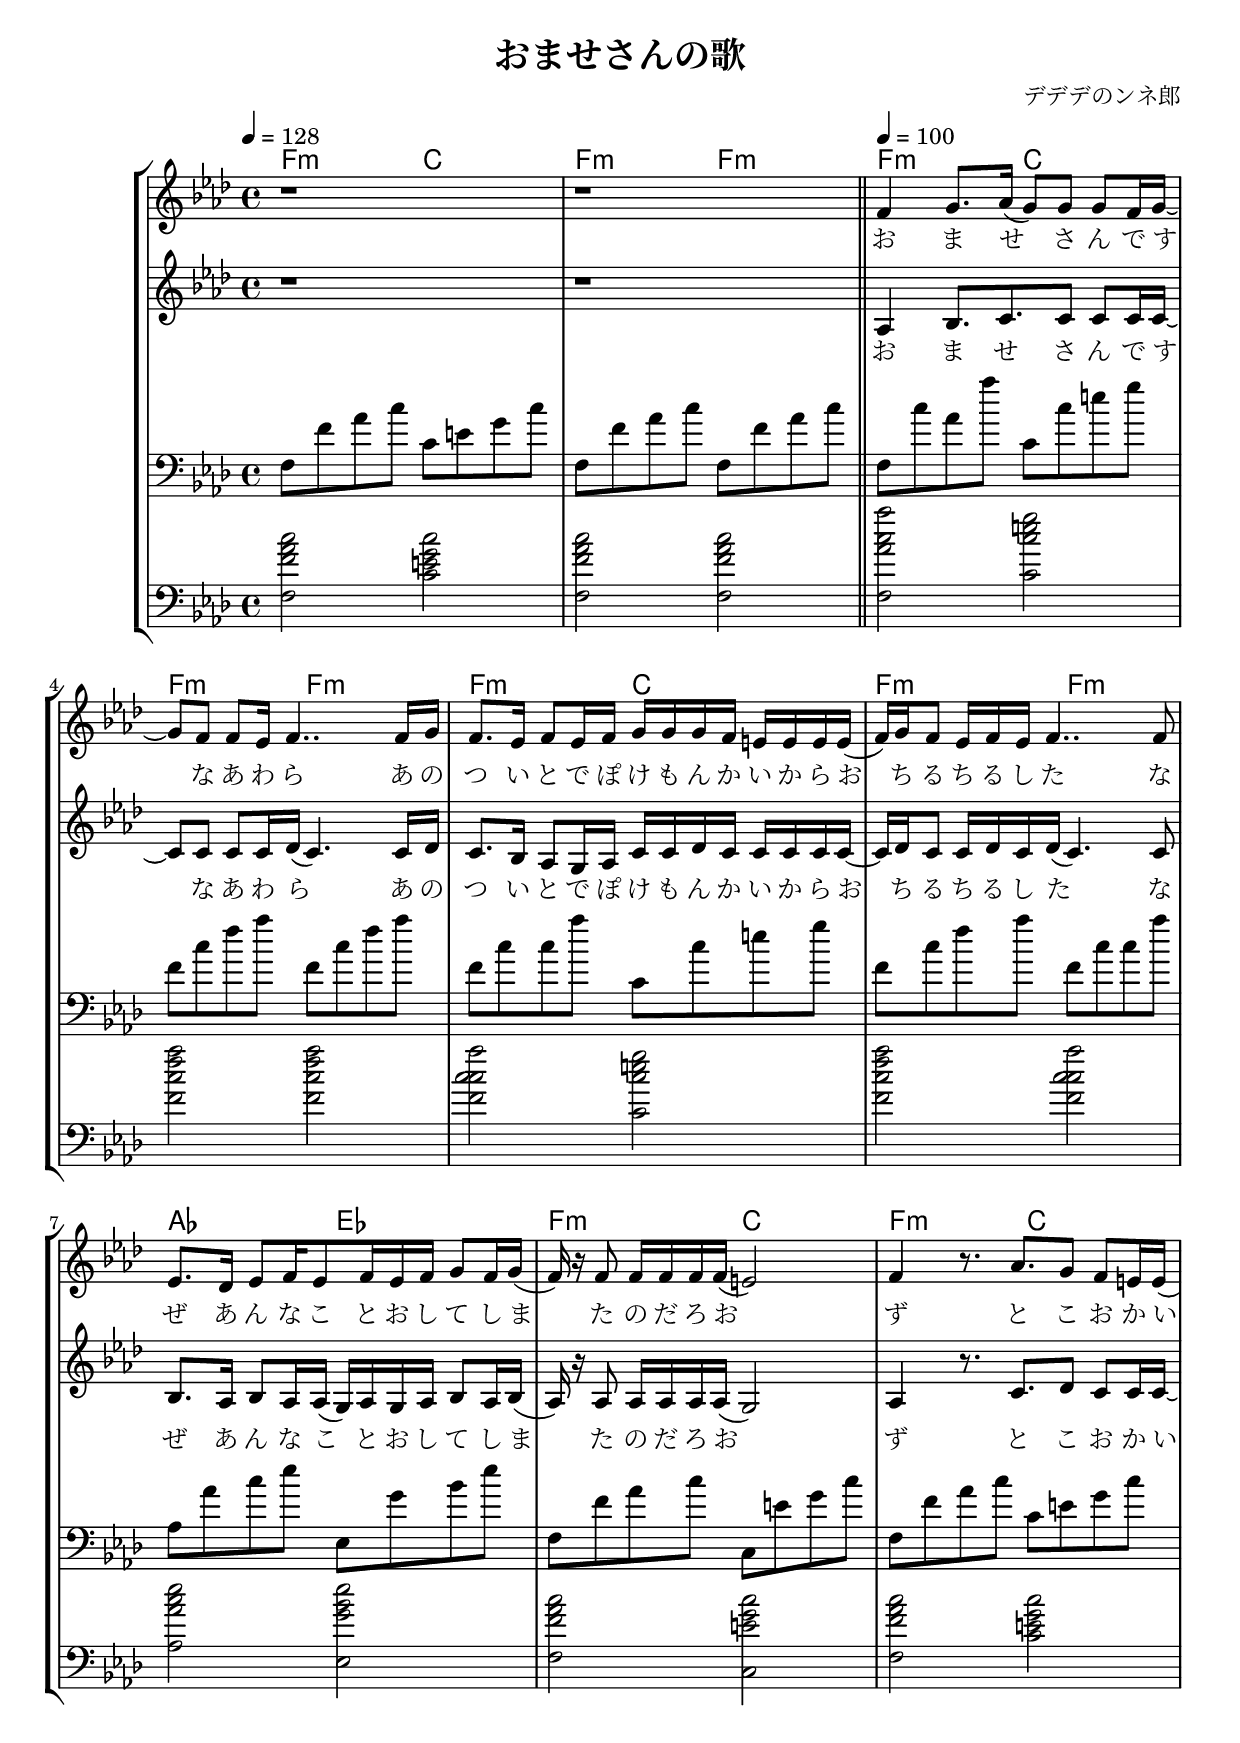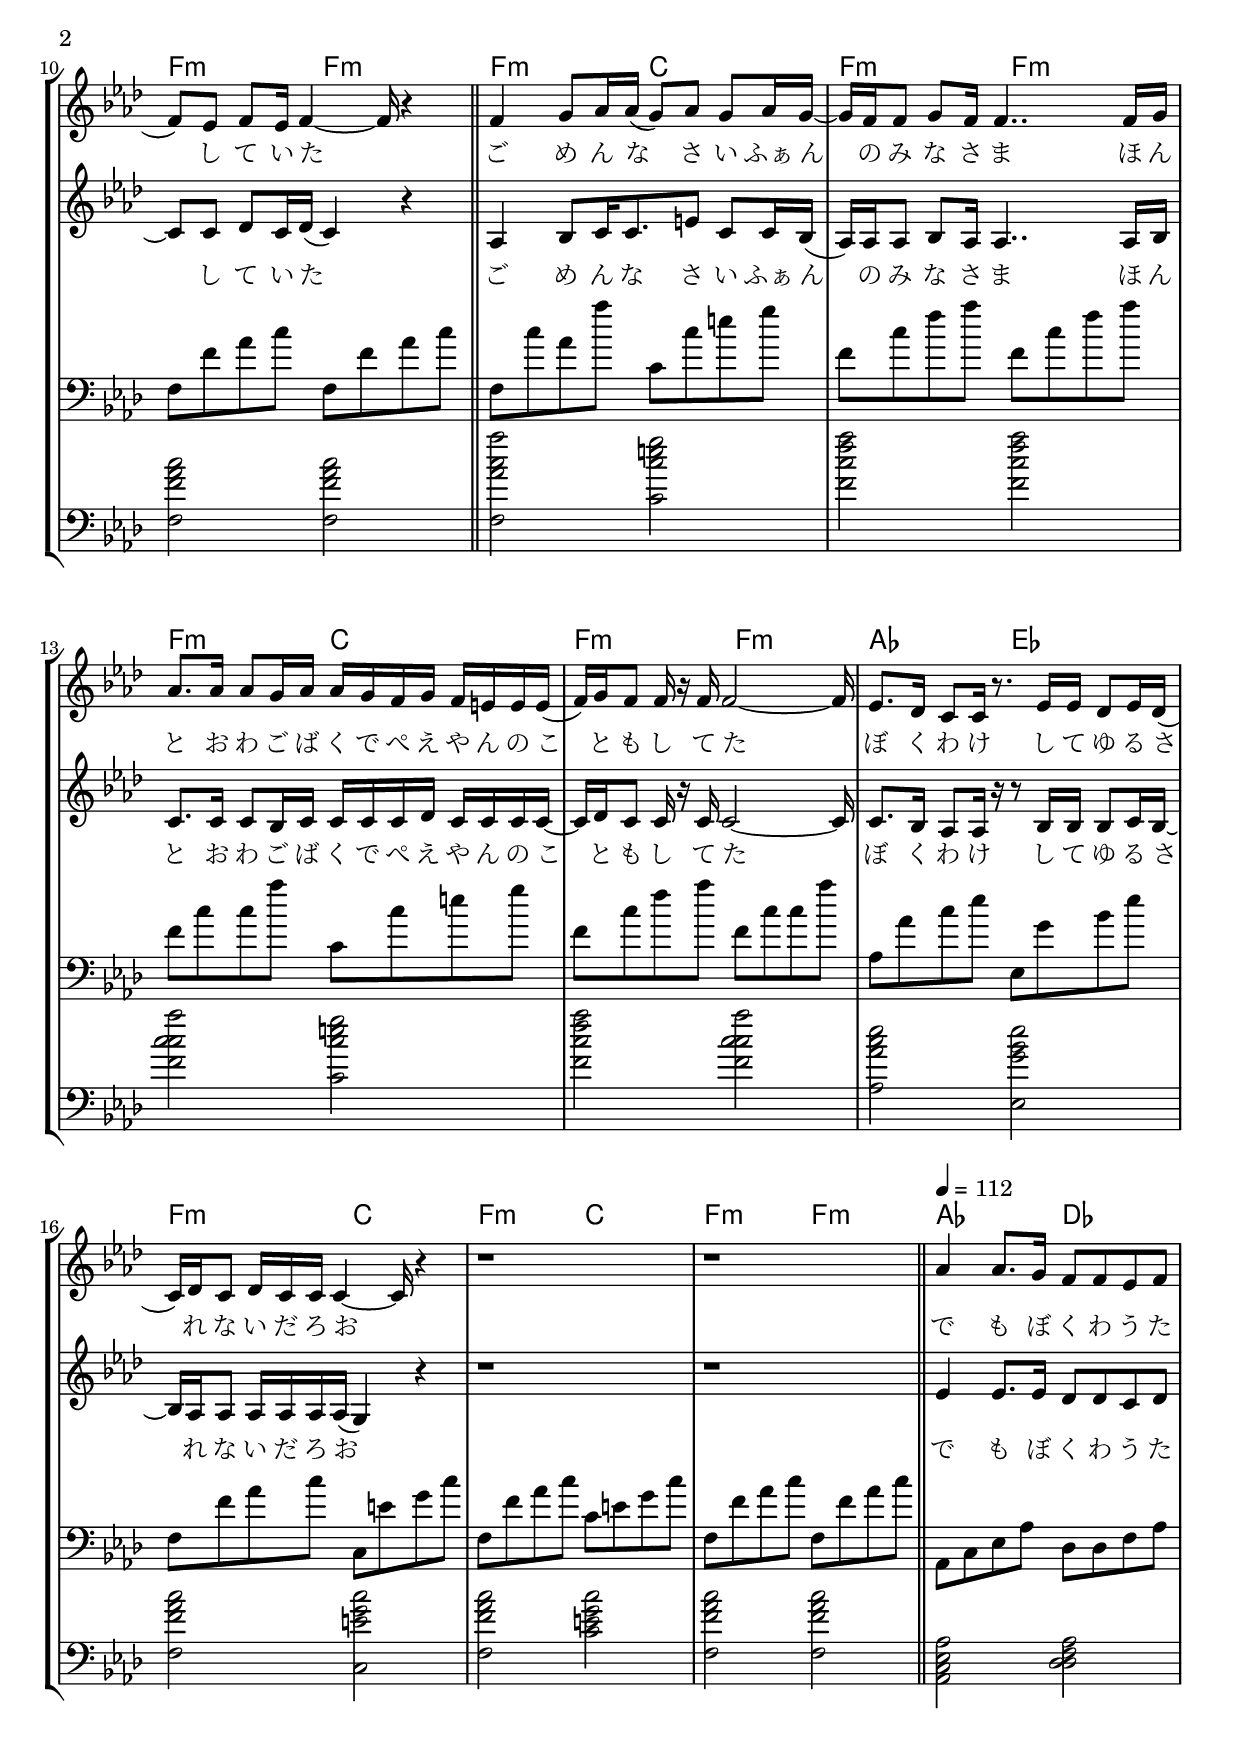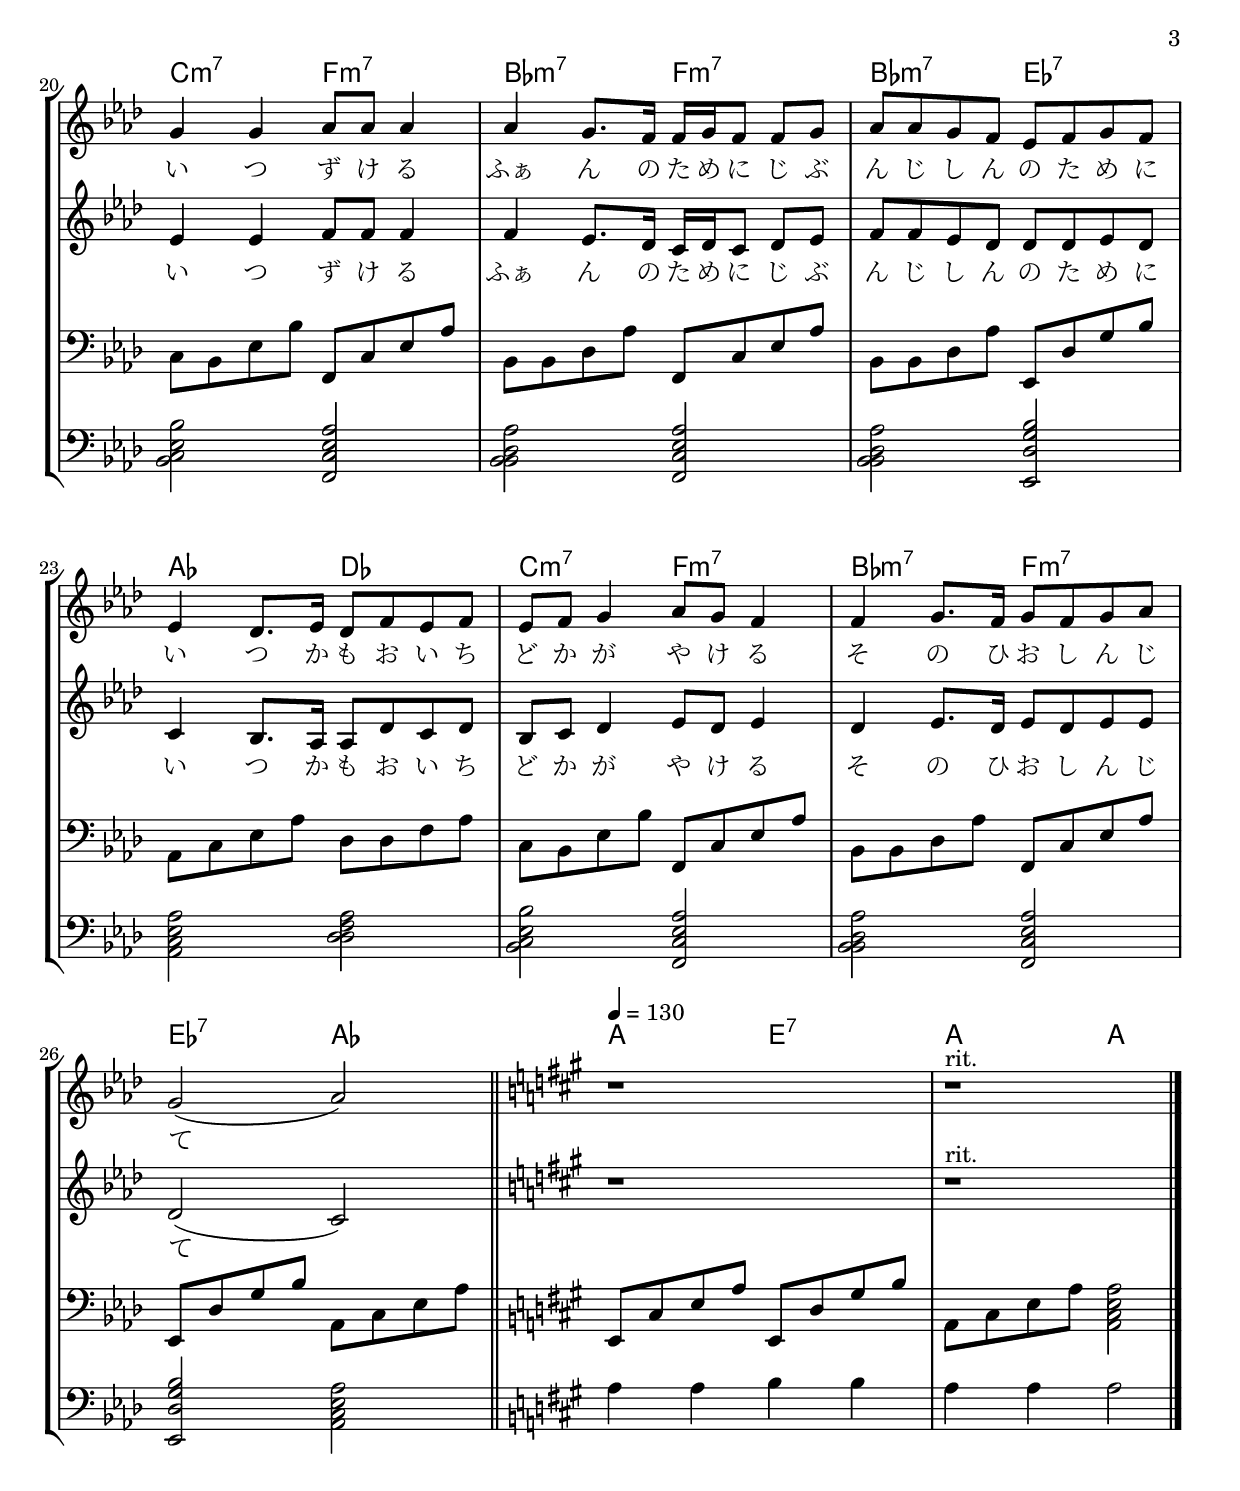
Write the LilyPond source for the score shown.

\version "2.12.1"

\header {
	title = \markup {おませさんの歌}
	composer = \markup \center-column {デデデのンネ郎}
}

harmony = \chordmode {
	f2:m c f:m f:m 

	f:m c f:m f:m f:m c f:m f:m as es f:m c f:m c f:m f:m 

	f:m c f:m f:m f:m c f:m f:m as es f:m c f:m c f:m f:m 

	as des c:min7 f:min7 bes:min7 f:min7 bes:min7 es:7 as des c:min7 f:min7 bes:min7 f:min7 es:7 as 

	a e:7 a a 
}

melody = {
	\key as \major
	\tempo 4 = 128
	r1 | r1   
	\set Staff.midiInstrument = #"mmi0.42"
		\tempo 4 = 100
 f'4  g'8.  as'16  (g'8)  g'8  g'8  f'16  g'16~ 
	g'8  f'8  f'8  es'16  f'4..  f'16  g'16 
	f'8.  es'16  f'8  es'16  f'16  g'16  g'16  g'16  f'16  e'16  e'16  e'16  e'16 
	(f'16)  g'16  f'8  es'16  f'16  es'16  f'4..  f'8 
	es'8.  des'16  es'8  f'16  es'8  f'16  es'16  f'16  g'8  f'16  g'16 
	(f'16)  r16  f'8  f'16  f'16  f'16  f'16  (e'2) 
	f'4  r8.  as'8.  g'8  f'8  e'16  e'16 
	(f'8)  es'8  f'8  es'16  f'4~f'16  	r4 	\set Staff.midiInstrument = #"mmi0.42"
	 f'4  g'8  as'16  as'16  (g'8)  as'8  g'8  as'16  g'16~ 
	g'16  f'16  f'8  g'8  f'16  f'4..  f'16  g'16 
	as'8.  as'16  as'8  g'16  as'16  as'16  g'16  f'16  g'16  f'16  e'16  e'16  e'16 
	(f'16)  g'16  f'8  f'16  r16  f'16  f'2~f'16 
	es'8.  des'16  c'8  c'16  r8.  es'16  es'16  des'8  es'16  des'16 
	(c'16)  des'16  c'8  des'16  c'16  c'16  c'4~c'16  	r4 r1 r1 	\set Staff.midiInstrument = #"mmi0.42"
		\tempo 4 = 112
as'4  as'8.  g'16  f'8  f'8  es'8  f'8 
	g'4  g'4  as'8  as'8  as'4 
	as'4  g'8.  f'16  f'16  g'16  f'8  f'8  g'8 
	as'8  as'8  g'8  f'8  es'8  f'8  g'8  f'8 
	es'4  des'8.  es'16  des'8  f'8  es'8  f'8 
	es'8  f'8  g'4  as'8  g'8  f'4 
	f'4  g'8.  f'16  g'8  f'8  g'8  as'8 
	g'2  (as'2)
	\key a \major
	\tempo 4 = 130
	r1 | r1^"rit." \bar "|."
}

words = \lyricmode {
	
	お  ま  せ  さ  ん  で  す  な  あ  わ  ら  あ  の  つ  い  と  で  ぽ  け  も  ん  か  い  か  ら  お  ち  る  ち  る  し  た  な  ぜ  あ  ん  な  こ  と  お  し  て  し  ま  た  の  だ  ろ  お  ず  と  こ  お  か  い  し  て  い  た  
	ご  め  ん  な  さ  い  ふぁ  ん  の  み  な  さ  ま  ほ  ん  と  お  わ  ご  ば  く  で  ぺ  え  や  ん  の  こ  と  も  し  て  た  ぼ  く  わ  け  し  て  ゆ  る  さ  れ  な  い  だ  ろ  お  
	で  も  ぼ  く  わ  う  た  い  つ  ず  け  る  ふぁ  ん  の  た  め  に  じ  ぶ  ん  じ  し  ん  の  た  め  に  い  つ  か  も  お  い  ち  ど  か  が  や  け  る  そ  の  ひ  お  し  ん  じ  て  
	
}

secondmelody = {
	\key as \major
	\tempo 4 = 128
	r1 | r1   
	\set Staff.midiInstrument = #"fss0.35"
		\tempo 4 = 100
 as4  bes8.  c'8.  c'8  c'8  c'16  c'16~ 
	c'8  c'8  c'8  c'16  des'16  (c'4.)  c'16  des'16 
	c'8.  bes16  as8  g16  as16  c'16  c'16  des'16  c'16  c'16  c'16  c'16  c'16~ 
	c'16  des'16  c'8  c'16  des'16  c'16  des'16  (c'4.)  c'8 
	bes8.  as16  bes8  as16  as16  (g16)  as16  g16  as16  bes8  as16  bes16 
	(as16)  r16  as8  as16  as16  as16  as16  (g2) 
	as4  r8.  c'8.  des'8  c'8  c'16  c'16~ 
	c'8  c'8  des'8  c'16  des'16  (c'4)  	r4 	\set Staff.midiInstrument = #"fss0.35"
	 as4  bes8  c'16  c'8.  e'8  c'8  c'16  bes16 
	(as16)  as16  as8  bes8  as16  as4..  as16  bes16 
	c'8.  c'16  c'8  bes16  c'16  c'16  c'16  c'16  des'16  c'16  c'16  c'16  c'16~ 
	c'16  des'16  c'8  c'16  r16  c'16  c'2~c'16 
	c'8.  bes16  as8  as16  r16  r8  bes16  bes16  bes8  c'16  bes16~ 
	bes16  as16  as8  as16  as16  as16  as16  (g4)  	r4 r1 r1 	\set Staff.midiInstrument = #"fss0.32"
		\tempo 4 = 112
es'4  es'8.  es'16  des'8  des'8  c'8  des'8 
	es'4  es'4  f'8  f'8  f'4 
	f'4  es'8.  des'16  c'16  des'16  c'8  des'8  es'8 
	f'8  f'8  es'8  des'8  des'8  des'8  es'8  des'8 
	c'4  bes8.  as16  as8  des'8  c'8  des'8 
	bes8  c'8  des'4  es'8  des'8  es'4 
	des'4  es'8.  des'16  es'8  des'8  es'8  es'8 
	des'2  (c'2)
	\key a \major
	\tempo 4 = 130
	r1 | r1^"rit." \bar "|."
}

secondwords = \lyricmode {
	
	お  ま  せ  さ  ん  で  す  な  あ  わ  ら  あ  の  つ  い  と  で  ぽ  け  も  ん  か  い  か  ら  お  ち  る  ち  る  し  た  な  ぜ  あ  ん  な  こ  と  お  し  て  し  ま  た  の  だ  ろ  お  ず  と  こ  お  か  い  し  て  い  た  
	ご  め  ん  な  さ  い  ふぁ  ん  の  み  な  さ  ま  ほ  ん  と  お  わ  ご  ば  く  で  ぺ  え  や  ん  の  こ  と  も  し  て  た  ぼ  く  わ  け  し  て  ゆ  る  さ  れ  な  い  だ  ろ  お  
	で  も  ぼ  く  わ  う  た  い  つ  ず  け  る  ふぁ  ん  の  た  め  に  じ  ぶ  ん  じ  し  ん  の  た  め  に  い  つ  か  も  お  い  ち  ど  か  が  や  け  る  そ  の  ひ  お  し  ん  じ  て  
	
}

tempochange = {
	\tempo 4 = 128
	r1 | r1 \bar "||"
	\tempo 4 = 100
	r1 | r1 | r1 | r1 | r1 | r1 | r1 | r1 \bar "||"
	\tempo 4 = 100
	r1 | r1 | r1 | r1 | r1 | r1 | r1 | r1 \bar "||"
	\tempo 4 = 112
	r1 | r1 | r1 | r1 | r1 | r1 | r1 | r1 \bar "||"
	\tempo 4 = 130
	r1 | \tempo 4 = 97 r2 \tempo 4 = 86 r2 \bar "|."
}

mainacc = {
	\clef bass
	\set Staff.midiInstrument = #"Acoustic Guitar (steel)"
	\key as \major
	\tempo 4 = 128
	f8 f'8 as'8 c''8
	c'8 e'8 g'8 c''8
	f8 f'8 as'8 c''8
	f8 f'8 as'8 c''8
	\bar "||"

	\set Staff.midiInstrument = #"Acoustic Guitar (steel)"
	\tempo 4 = 100
	f8 c''8 as'8 as''8
	c'8 c''8 e''8 g''8
	f'8 c''8 f''8 as''8
	f'8 c''8 f''8 as''8
	f'8 c''8 c''8 as''8
	c'8 c''8 e''8 g''8
	f'8 c''8 f''8 as''8
	f'8 c''8 c''8 as''8
	as8 as'8 c''8 es''8
	es8 g'8 bes'8 es''8
	f8 f'8 as'8 c''8
	c8 e'8 g'8 c''8
	f8 f'8 as'8 c''8
	c'8 e'8 g'8 c''8
	f8 f'8 as'8 c''8
	f8 f'8 as'8 c''8
	\bar "||"

	\set Staff.midiInstrument = #"Acoustic Guitar (steel)"
	f8 c''8 as'8 as''8
	c'8 c''8 e''8 g''8
	f'8 c''8 f''8 as''8
	f'8 c''8 f''8 as''8
	f'8 c''8 c''8 as''8
	c'8 c''8 e''8 g''8
	f'8 c''8 f''8 as''8
	f'8 c''8 c''8 as''8
	as8 as'8 c''8 es''8
	es8 g'8 bes'8 es''8
	f8 f'8 as'8 c''8
	c8 e'8 g'8 c''8
	f8 f'8 as'8 c''8
	c'8 e'8 g'8 c''8
	f8 f'8 as'8 c''8
	f8 f'8 as'8 c''8
	\bar "||"

	\set Staff.midiInstrument = #"Acoustic Guitar (steel)"
	\tempo 4 = 112
	as,8 c8 es8 as8
	des8 des8 f8 as8
	c8 bes,8 es8 bes8
	f,8 c8 es8 as8
	bes,8 bes,8 des8 as8
	f,8 c8 es8 as8
	bes,8 bes,8 des8 as8
	es,8 des8 g8 bes8
	as,8 c8 es8 as8
	des8 des8 f8 as8
	c8 bes,8 es8 bes8
	f,8 c8 es8 as8
	bes,8 bes,8 des8 as8
	f,8 c8 es8 as8
	es,8 des8 g8 bes8
	as,8 c8 es8 as8
	\bar "||"

	\set Staff.midiInstrument = #"Acoustic Guitar (steel)"
	\key a \major
	\tempo 4 = 130
	e,8 cis8 e8 a8
	e,8 d8 gis8 b8
	a,8 cis8 e8 a8
	<a, cis e a>2
	\bar "|."
}

subacc = {
	\clef bass
	\set Staff.midiInstrument = #"Piccolo"
	\key as \major
	\tempo 4 = 128
	<f f' as' c''>2
	<c' e' g' c''>2
	<f f' as' c''>2
	<f f' as' c''>2
	\bar "||"

	\set Staff.midiInstrument = #"Electric Guitar (clean)"
	\tempo 4 = 100
	<f c'' as' as''>2
	<c' c'' e'' g''>2
	<f' c'' f'' as''>2
	<f' c'' f'' as''>2
	<f' c'' c'' as''>2
	<c' c'' e'' g''>2
	<f' c'' f'' as''>2
	<f' c'' c'' as''>2
	<as as' c'' es''>2
	<es g' bes' es''>2
	<f f' as' c''>2
	<c e' g' c''>2
	<f f' as' c''>2
	<c' e' g' c''>2
	<f f' as' c''>2
	<f f' as' c''>2
	\bar "||"

	\set Staff.midiInstrument = #"Electric Guitar (clean)"
	<f c'' as' as''>2
	<c' c'' e'' g''>2
	<f' c'' f'' as''>2
	<f' c'' f'' as''>2
	<f' c'' c'' as''>2
	<c' c'' e'' g''>2
	<f' c'' f'' as''>2
	<f' c'' c'' as''>2
	<as as' c'' es''>2
	<es g' bes' es''>2
	<f f' as' c''>2
	<c e' g' c''>2
	<f f' as' c''>2
	<c' e' g' c''>2
	<f f' as' c''>2
	<f f' as' c''>2
	\bar "||"

	\set Staff.midiInstrument = #"Electric Guitar (clean)"
	\tempo 4 = 112
	<as, c es as>2
	<des des f as>2
	<c bes, es bes>2
	<f, c es as>2
	<bes, bes, des as>2
	<f, c es as>2
	<bes, bes, des as>2
	<es, des g bes>2
	<as, c es as>2
	<des des f as>2
	<c bes, es bes>2
	<f, c es as>2
	<bes, bes, des as>2
	<f, c es as>2
	<es, des g bes>2
	<as, c es as>2
	\bar "||"

	\set Staff.midiInstrument = #"Electric Bass (pick)"
	\key a \major
	\tempo 4 = 130
	a4 a4
	b4 b4
	a4 a4
	a2
	\bar "|."
}

percA = {
	\drummode {
	r1 |r1 \bar "||"
	cymr4 cymr4 cymr4 cymr4  |cymr4 cymr8 cymr16 cymr16 cymr4 cymr4  |cymr4 cymr4 cymr4 cymr4  |cymr4 cymr2.  |cymr4 cymr4 cymr4 cymr4  |cymr4 cymr8 cymr16 cymr16 cymr4 cymr4  |cymr4 cymr4 cymr4 cymr4  |cymr4 cymr2.  \bar "||"
	cymr4 cymr4 cymr4 cymr4  |cymr4 cymr8 cymr16 cymr16 cymr4 cymr4  |cymr4 cymr4 cymr4 cymr4  |cymr4 cymr2.  |cymr4 cymr4 cymr4 cymr4  |cymr4 cymr8 cymr16 cymr16 cymr4 cymr4  |cymr4 cymr4 cymr4 cymr4  |cymr4 cymr2.  \bar "||"
	cymr4 cymr4 cymr4 cymr4  |cymr4 cymr8 cymr16 cymr16 cymr4 cymr4  |cymr4 cymr4 cymr4 cymr4  |cymr4 cymr2.  |cymr4 cymr4 cymr4 cymr4  |cymr4 cymr8 cymr16 cymr16 cymr4 cymr4  |cymr4 cymr4 cymr4 cymr4  |cymr4 cymr2.  \bar "||"
	r8 hh4 hh4 hh4 hh8  |r8 hh4 hh4 hh8 hh16 hh16 hh16 hh16  \bar "|."
	}
}

percB = {
	\drummode {
	r1 |r1 \bar "||"
	r2 sn2  |r2 sn2  |r2 sn2  |r8 sn8 sn2.  |r2 sn2  |r2 sn2  |r2 sn2  |r8 sn8 sn2.  \bar "||"
	r2 sn2  |r2 sn2  |r2 sn2  |r8 sn8 sn2.  |r2 sn2  |r2 sn2  |r2 sn2  |r8 sn8 sn2.  \bar "||"
	r2 sn2  |r2 sn2  |r2 sn2  |r8 sn8 sn2.  |r2 sn2  |r2 sn2  |r2 sn2  |r8 sn8 sn2.  \bar "||"
	r8 sn4 sn4 sn4 sn8  |r8 sn4 sn4 sn8 sn16 sn16 sn16 sn16  \bar "|."
	}
}

percC = {
	\drummode {
	r1 |r1 \bar "||"
	bd2. r8 bd8  |bd2. r8 bd8  |bd2. r8 bd8  |bd4. bd8 bd4. bd8  |bd2. r8 bd8  |bd2. r8 bd8  |bd2. r8 bd8  |bd2 r8 bd4.  \bar "||"
	bd2. r8 bd8  |bd2. r8 bd8  |bd2. r8 bd8  |bd4. bd8 bd4. bd8  |bd2. r8 bd8  |bd2. r8 bd8  |bd2. r8 bd8  |bd2 r8 bd4.  \bar "||"
	bd2. r8 bd8  |bd2. r8 bd8  |bd2. r8 bd8  |bd4. bd8 bd4. bd8  |bd2. r8 bd8  |bd2. r8 bd8  |bd2. r8 bd8  |bd2 r8 bd4.  \bar "||"
	bd16 bd4. r16 bd16 bd8. bd4  |r1  \bar "|."
	}
}

percD = {
	\drummode {
	r1 |r1 \bar "||"
	r1 |r1 |r1 |r2 r8 tommh8 tommh4  |r1 |r1 |r1 |r8. tommh8. tommh2 r8  \bar "||"
	r1 |r1 |r1 |r2 r8 tommh8 tommh4  |r1 |r1 |r1 |r8. tommh8. tommh2 r8  \bar "||"
	r1 |r1 |r1 |r2 r8 tommh8 tommh4  |r1 |r1 |r1 |r8. tommh8. tommh2 r8  \bar "||"
	r2 r16 cymc16 cymc4.  |r4 cymc16 cymc2 cymc8.  \bar "|."
	}
}

percE = {
	\drummode {
	r1 |r1 \bar "||"
	r1 |r1 |r1 |r2. r8 toml8  |r1 |r1 |r1 |r2. toml8 toml8  \bar "||"
	r1 |r1 |r1 |r2. r8 toml8  |r1 |r1 |r1 |r2. toml8 toml8  \bar "||"
	r1 |r1 |r1 |r2. r8 toml8  |r1 |r1 |r1 |r2. toml8 toml8  \bar "||"
	r1  |tomfh16 tomfh2. r8.  \bar "|."
	}
}

percF = {
	\drummode {
	r1 | r1 \bar "||"
	r1 |r1 |r1 |r1 |r1 |r1 |r1 |hho1  \bar "||"
	r1 |r1 |r1 |r1 |r1 |r1 |r1 |hho1  \bar "||"
	r1 |r1 |r1 |r1 |r1 |r1 |r1 |hho1  \bar "||"
	r2 r8 rb4 rb8  |r1  \bar "|."
	}
}

percG = {
	\drummode {
	r1 | r1 \bar "||"
	r1 | r1 | r1 | r1 | r1 | r1 | r1 | r1 \bar "||"
	r1 | r1 | r1 | r1 | r1 | r1 | r1 | r1 \bar "||"
	r1 | r1 | r1 | r1 | r1 | r1 | r1 | r1 \bar "||"
	r4. hc16 hc2 r16  |r4 r16 hc8. hc16 hc4. r16  \bar "|."
	}
}

percH = {
	\drummode {
	r1 | r1 \bar "||"
	r1 | r1 | r1 | r1 | r1 | r1 | r1 | r1 \bar "||"
	r1 | r1 | r1 | r1 | r1 | r1 | r1 | r1 \bar "||"
	r1 | r1 | r1 | r1 | r1 | r1 | r1 | r1 \bar "||"
	r8. cymr16 cymr2 r16 cymr8.  |r16 cymr4 r16 cymr4 r16 cymr8 cymr8.  \bar "|."
	}
}

\score {
	<<
		\new StaffGroup <<
			\new ChordNames {\harmony}
			\new Voice = "melody" {\melody}
			\new Lyrics \lyricsto "melody" \words
			\new Voice = "secondmelody" {\secondmelody}
			\new Lyrics \lyricsto "secondmelody" \secondwords
			\new Staff = "mainacc" {\mainacc}
			\new Staff = "subacc" {\subacc}
		>>
	>>
	\layout { }
}
